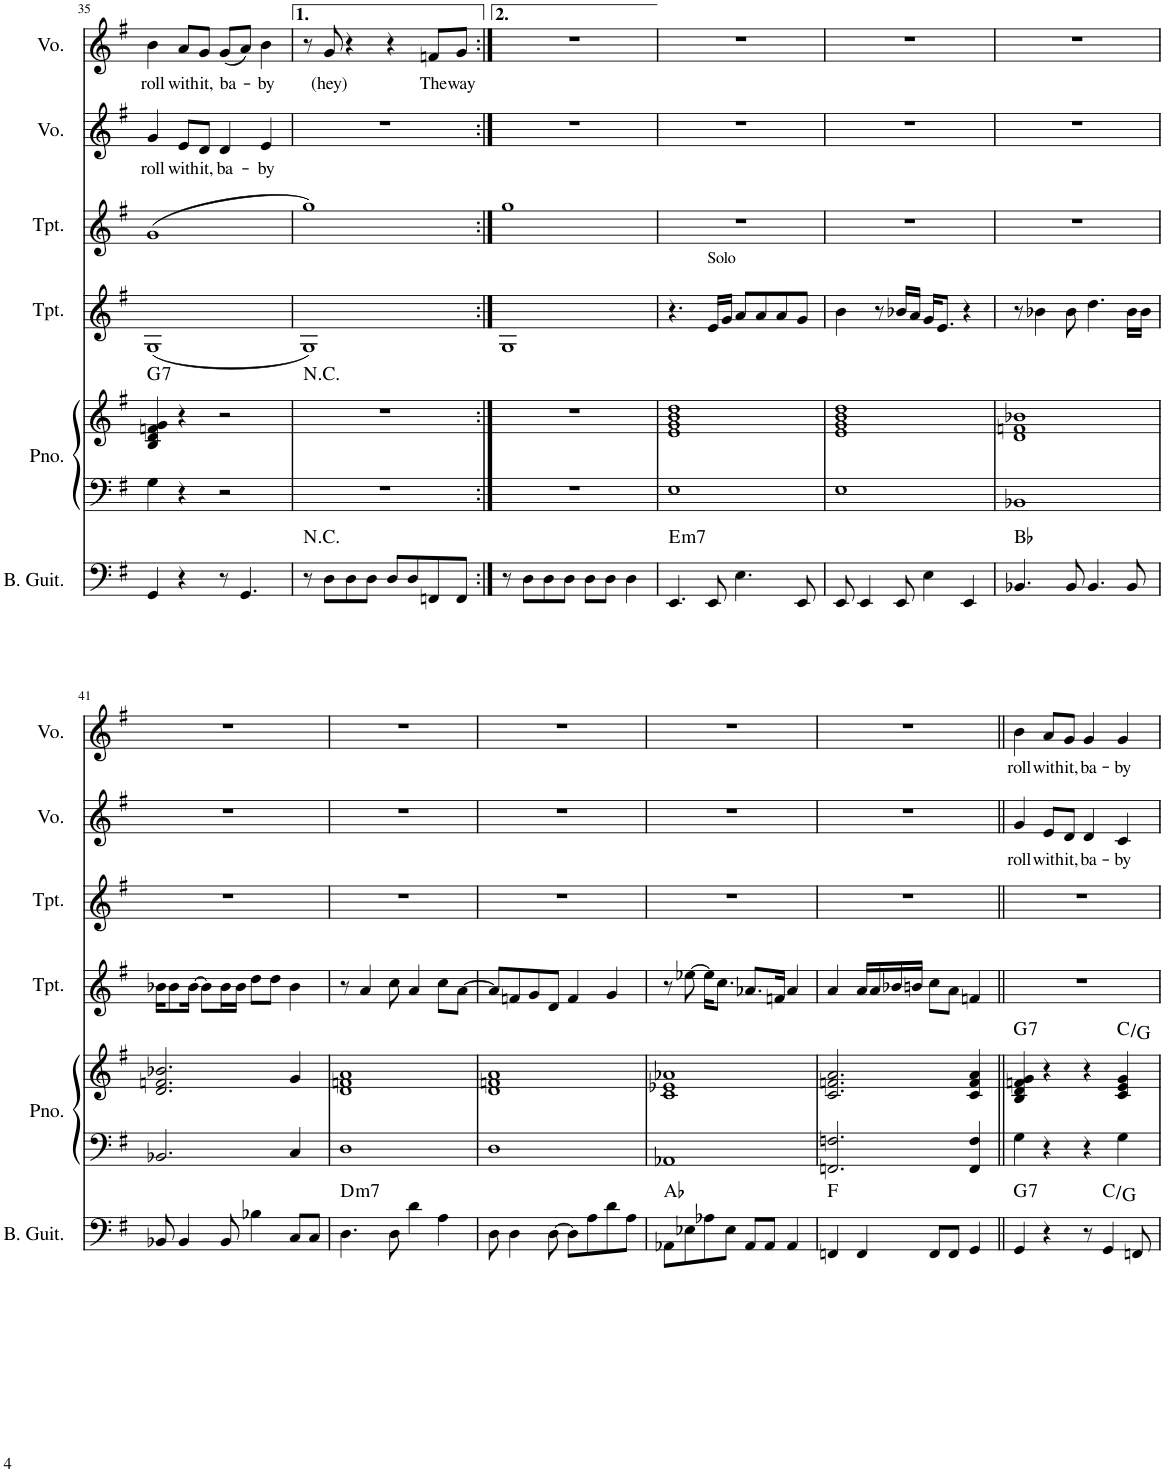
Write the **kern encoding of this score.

**kern	**harte	**kern	**kern	**harte	**kern	**kern	**kern	**text	**kern	**text
*part6	*part6	*part5	*part5	*part5	*part4	*part3	*part2	*part2	*part1	*part1
*staff7	*	*staff6	*staff5	*	*staff4	*staff3	*staff2	*staff2	*staff1	*staff1
*I"Bass Guitar	*	*I"Piano	*	*	*I"Trumpet	*I"Trumpet	*I"Voice	*	*I"Voice	*
*I'B. Guit.	*	*I'Pno.	*	*	*I'Tpt.	*I'Tpt.	*I'Vo.	*	*I'Vo.	*
!!LO:PB:g=z
*clefF4	*	*clefF4	*clefG2	*	*clefG2	*clefG2	*clefG2	*	*clefG2	*
*Trd7c12	*	*	*	*	*Trd1c2	*Trd1c2	*	*	*	*
*k[f#]	*	*k[f#]	*k[f#]	*	*k[f#]	*k[f#]	*k[f#]	*	*k[f#]	*
*M4/4	*	*M4/4	*M4/4	*	*M4/4	*M4/4	*M4/4	*	*M4/4	*
=35	=35	=35	=35	=35	=35	=35	=35	=35	=35	=35
!	!	!	!	!LO:H:kt=7	!	!	!	!LO:LY:b	!	!LO:LY:b
4GG/	.	4G\	4B/ 4d/ 4fn/ 4g/	G:7	(1G	(1g	4g/	roll	4b\	roll
!	!	!	!	!	!	!	!	!LO:LY:b	!	!LO:LY:b
4r	.	4r	4r	.	.	.	8e/L	with	8a/L	with
!	!	!	!	!	!	!	!	!LO:LY:b	!	!LO:LY:b
.	.	.	.	.	.	.	8d/J	it,	8g/J	it,
!	!	!	!	!	!	!	!	!LO:LY:b	!	!LO:LY:b
8r	.	2r	2r	.	.	.	4d/	ba-	(8g/L	ba-
4.GG/	.	.	.	.	.	.	.	.	8a/J)	.
!	!	!	!	!	!	!	!	!LO:LY:b	!	!LO:LY:b
.	.	.	.	.	.	.	4e/	-by	4b\	-by
=36	=36	=36	=36	=36	=36	=36	=36	=36	=36	=36
!	!LO:H:kt=N.C.	!	!	!LO:H:kt=N.C.	!	!	!	!	!	!
8r	N	1r	1r	N	1G)	1gg)	1r	.	8r	.
!	!	!	!	!	!	!	!	!	!	!LO:LY:b
8D\L	.	.	.	.	.	.	.	.	8g/	(hey)
8D\	.	.	.	.	.	.	.	.	4r	.
8D\J	.	.	.	.	.	.	.	.	.	.
8D/L	.	.	.	.	.	.	.	.	4r	.
8D/	.	.	.	.	.	.	.	.	.	.
!	!	!	!	!	!	!	!	!	!	!LO:LY:b
8FFn/	.	.	.	.	.	.	.	.	8fn/L	The
!	!	!	!	!	!	!	!	!	!	!LO:LY:b
8FF/J	.	.	.	.	.	.	.	.	8g/J	way
=37:|!	=37:|!	=37:|!	=37:|!	=37:|!	=37:|!	=37:|!	=37:|!	=37:|!	=37:|!	=37:|!
8r	.	1r	1r	.	1G	1gg	1r	.	1r	.
8D\L	.	.	.	.	.	.	.	.	.	.
8D\	.	.	.	.	.	.	.	.	.	.
8D\J	.	.	.	.	.	.	.	.	.	.
8D\L	.	.	.	.	.	.	.	.	.	.
8D\J	.	.	.	.	.	.	.	.	.	.
4D\	.	.	.	.	.	.	.	.	.	.
=38	=38	=38	=38	=38	=38	=38	=38	=38	=38	=38
!	!LO:H:kt=m7	!	!	!	!	!	!	!	!	!
4.EE/	E:min7	1E	1e 1g 1b 1dd	.	4.r	1r	1r	.	1r	.
!	!	!	!	!	!LO:TX:a:t=Solo	!	!	!	!	!
8EE/	.	.	.	.	16e/LL	.	.	.	.	.
.	.	.	.	.	16g/JJ	.	.	.	.	.
4.E\	.	.	.	.	8a/L	.	.	.	.	.
.	.	.	.	.	8a/	.	.	.	.	.
.	.	.	.	.	8a/	.	.	.	.	.
8EE/	.	.	.	.	8g/J	.	.	.	.	.
=39	=39	=39	=39	=39	=39	=39	=39	=39	=39	=39
8EE/	.	1E	1e 1g 1b 1dd	.	4b\	1r	1r	.	1r	.
4EE/	.	.	.	.	.	.	.	.	.	.
.	.	.	.	.	8r	.	.	.	.	.
8EE/	.	.	.	.	16b-X/LL	.	.	.	.	.
.	.	.	.	.	16a/JJ	.	.	.	.	.
4E\	.	.	.	.	16g/KL	.	.	.	.	.
.	.	.	.	.	8.e/J	.	.	.	.	.
4EE/	.	.	.	.	4r	.	.	.	.	.
=40	=40	=40	=40	=40	=40	=40	=40	=40	=40	=40
4.BB-X/	Bb:maj	1BB-X	1d 1fn 1b-X	.	8r	1r	1r	.	1r	.
.	.	.	.	.	4b-X\	.	.	.	.	.
8BB-/	.	.	.	.	8b-\	.	.	.	.	.
4.BB-/	.	.	.	.	4.dd\	.	.	.	.	.
8BB-/	.	.	.	.	16b-\LL	.	.	.	.	.
.	.	.	.	.	16b-\JJ	.	.	.	.	.
!!LO:LB:g=z
=41	=41	=41	=41	=41	=41	=41	=41	=41	=41	=41
8BB-X/	.	2.BB-X/	2.d/ 2.fn/ 2.b-X/	.	16b-X\KL	1r	1r	.	1r	.
.	.	.	.	.	8b-\	.	.	.	.	.
4BB-/	.	.	.	.	.	.	.	.	.	.
.	.	.	.	.	[16b-\Jk	.	.	.	.	.
.	.	.	.	.	8b-\L]	.	.	.	.	.
8BB-/	.	.	.	.	16b-\L	.	.	.	.	.
.	.	.	.	.	16b-\JJ	.	.	.	.	.
4B-X\	.	.	.	.	8dd\L	.	.	.	.	.
.	.	.	.	.	8dd\J	.	.	.	.	.
8C/L	.	4C/	4g/	.	4b-\	.	.	.	.	.
8C/J	.	.	.	.	.	.	.	.	.	.
=42	=42	=42	=42	=42	=42	=42	=42	=42	=42	=42
!	!LO:H:kt=m7	!	!	!	!	!	!	!	!	!
4.D\	D:min7	1D	1d 1fn 1a	.	8r	1r	1r	.	1r	.
.	.	.	.	.	4a/	.	.	.	.	.
8D\	.	.	.	.	8cc\	.	.	.	.	.
4d\	.	.	.	.	4a/	.	.	.	.	.
4A\	.	.	.	.	8cc\L	.	.	.	.	.
.	.	.	.	.	[8a\J	.	.	.	.	.
=43	=43	=43	=43	=43	=43	=43	=43	=43	=43	=43
8D\	.	1D	1d 1fn 1a	.	8a/L]	1r	1r	.	1r	.
4D\	.	.	.	.	8fn/	.	.	.	.	.
.	.	.	.	.	8g/	.	.	.	.	.
[8D\	.	.	.	.	8d/J	.	.	.	.	.
8D\L]	.	.	.	.	4f/	.	.	.	.	.
8A\	.	.	.	.	.	.	.	.	.	.
8d\	.	.	.	.	4g/	.	.	.	.	.
8A\J	.	.	.	.	.	.	.	.	.	.
=44	=44	=44	=44	=44	=44	=44	=44	=44	=44	=44
8AA-X\L	Ab:maj	1AA-X	1c 1e-X 1a-X	.	8r	1r	1r	.	1r	.
8E-X\	.	.	.	.	[8ee-X\	.	.	.	.	.
8A-X\	.	.	.	.	16ee-\KL]	.	.	.	.	.
.	.	.	.	.	8.cc\J	.	.	.	.	.
8E-\J	.	.	.	.	.	.	.	.	.	.
8AA-/L	.	.	.	.	8.a-X/L	.	.	.	.	.
8AA-/J	.	.	.	.	.	.	.	.	.	.
.	.	.	.	.	16fn/Jk	.	.	.	.	.
4AA-/	.	.	.	.	4a-/	.	.	.	.	.
=45	=45	=45	=45	=45	=45	=45	=45	=45	=45	=45
4FFn/	F:maj	2.FFn/ 2.Fn/	2.c/ 2.fn/ 2.a/	.	4a/	1r	1r	.	1r	.
4FF/	.	.	.	.	16a/LL	.	.	.	.	.
.	.	.	.	.	16a/	.	.	.	.	.
.	.	.	.	.	16b-X/	.	.	.	.	.
.	.	.	.	.	16bn/JJ	.	.	.	.	.
8FF/L	.	.	.	.	8cc\L	.	.	.	.	.
8FF/J	.	.	.	.	8a\J	.	.	.	.	.
4GG/	.	4FF/ 4F/	4c/ 4f/ 4a/	.	4fn/	.	.	.	.	.
=46||	=46||	=46||	=46||	=46||	=46||	=46||	=46||	=46||	=46||	=46||
!	!LO:H:kt=7	!	!	!LO:H:kt=7	!	!	!	!LO:LY:b	!	!LO:LY:b
4GG/	G:7	4G\	4B/ 4d/ 4fn/ 4g/	G:7	1r	1r	4g/	roll	4b\	roll
!	!	!	!	!	!	!	!	!LO:LY:b	!	!LO:LY:b
4r	.	4r	4r	.	.	.	8e/L	with	8a/L	with
!	!	!	!	!	!	!	!	!LO:LY:b	!	!LO:LY:b
.	.	.	.	.	.	.	8d/J	it,	8g/J	it,
!	!	!	!	!	!	!	!	!LO:LY:b	!	!LO:LY:b
8r	.	4r	4r	.	.	.	4d/	ba-	4g/	ba-
4GG/	C:maj/5	.	.	.	.	.	.	.	.	.
!	!	!	!	!	!	!	!	!LO:LY:b	!	!LO:LY:b
.	.	4G\	4c/ 4e/ 4g/	C:maj/5	.	.	4c/	-by	4g/	-by
8FFn/	.	.	.	.	.	.	.	.	.	.
=	=	=	=	=	=	=	=	=	=	=
*-	*-	*-	*-	*-	*-	*-	*-	*-	*-	*-
